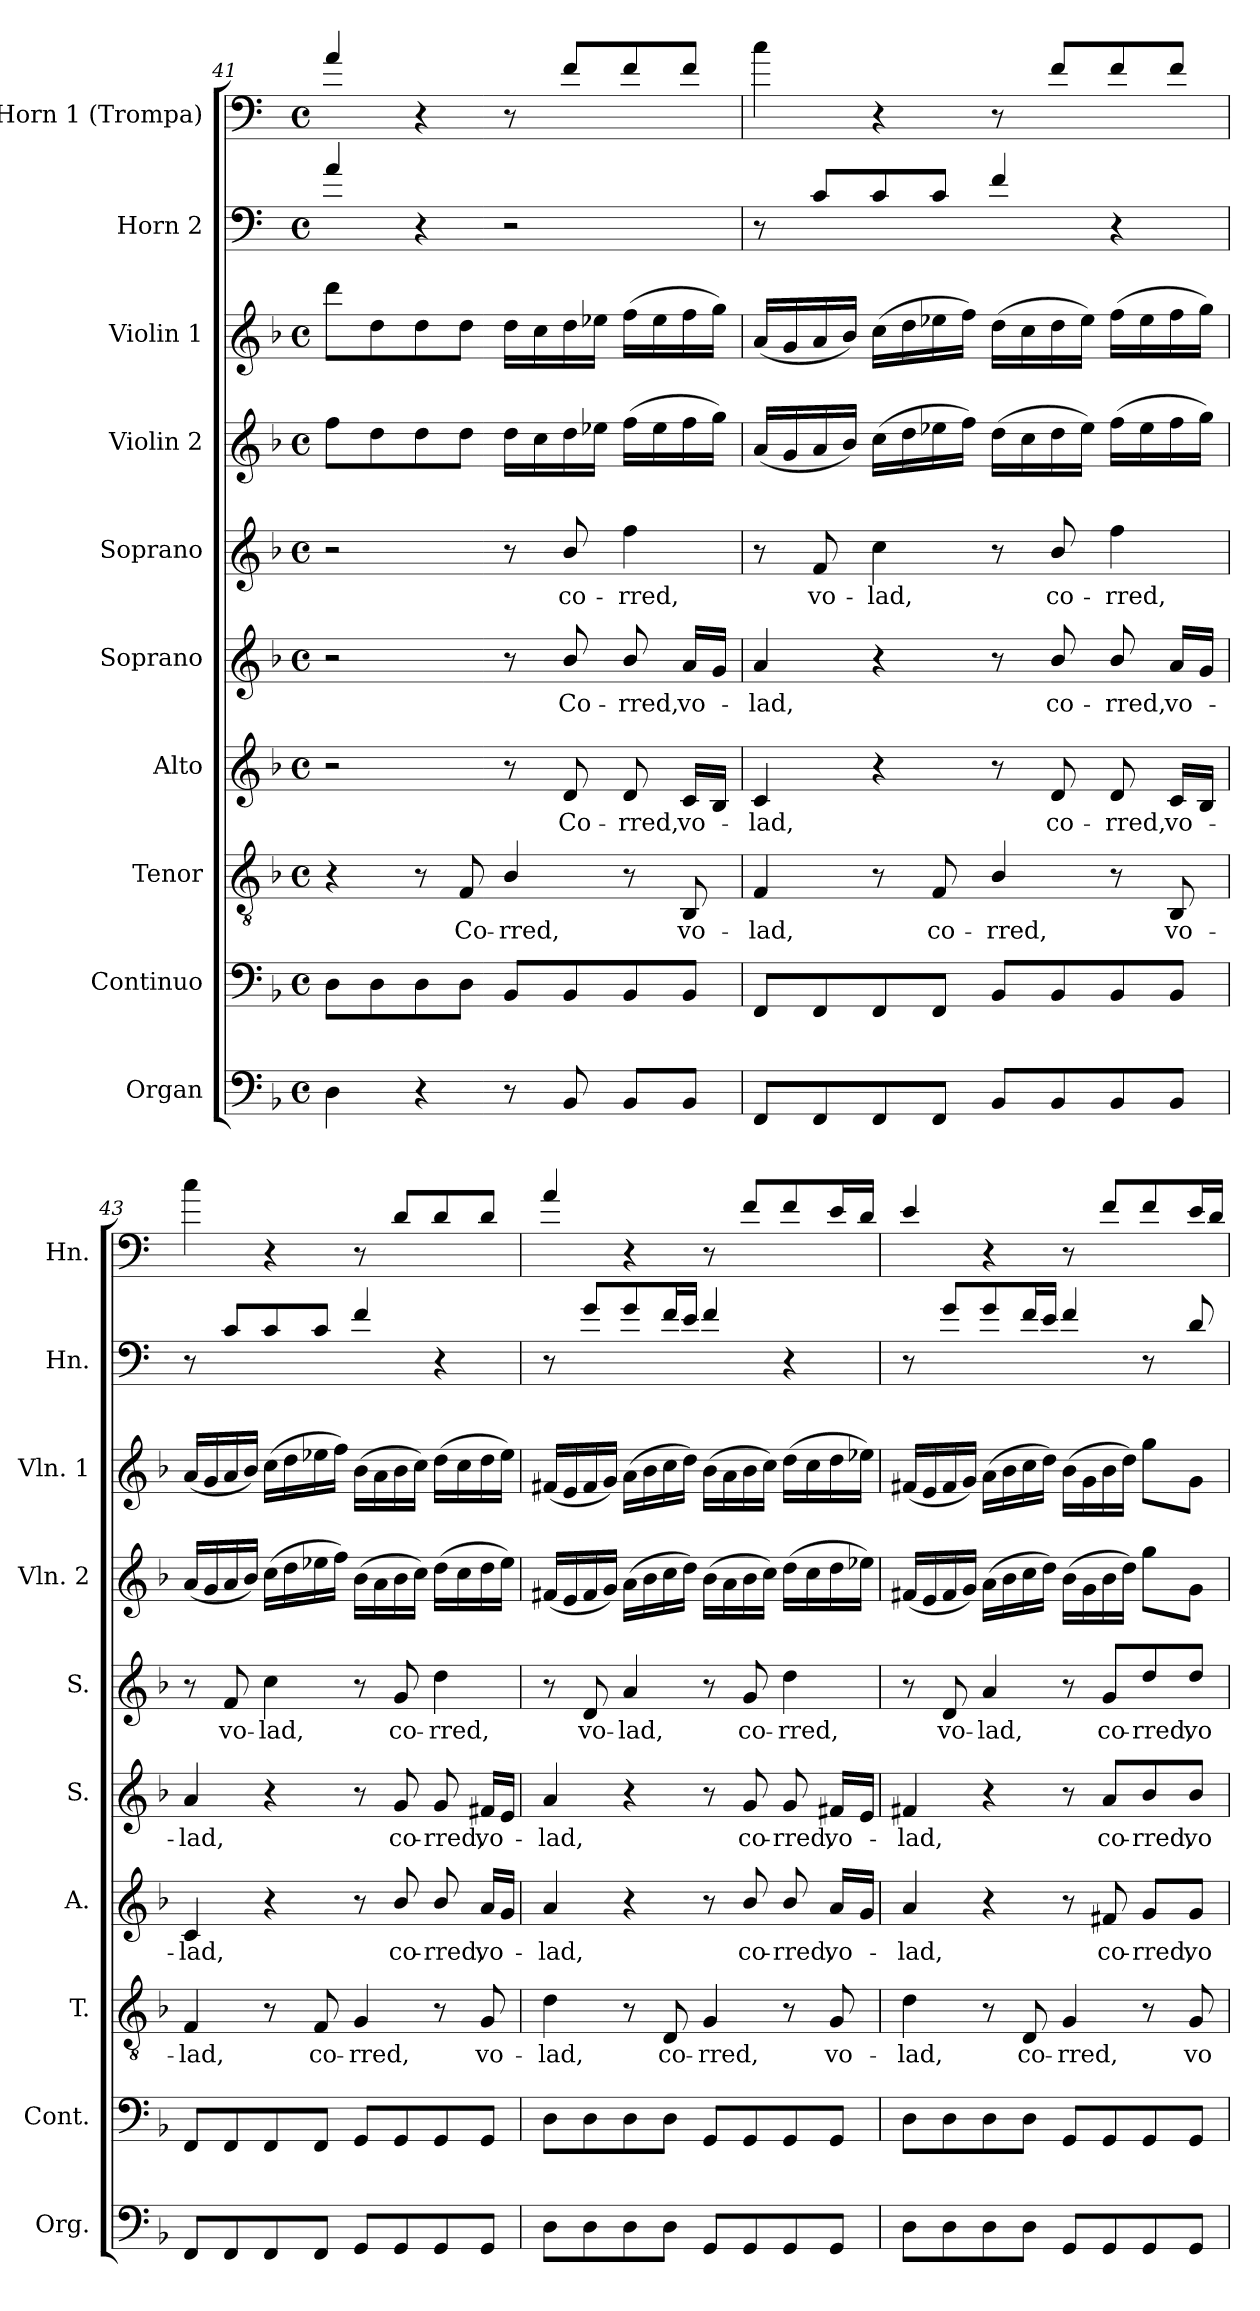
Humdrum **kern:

**kern	**kern	**kern	**text	**kern	**text	**kern	**text	**kern	**text	**kern	**kern	**kern	**kern
*part10	*part9	*part8	*part8	*part7	*part7	*part6	*part6	*part5	*part5	*part4	*part3	*part2	*part1
*staff10	*staff9	*staff8	*staff8	*staff7	*staff7	*staff6	*staff6	*staff5	*staff5	*staff4	*staff3	*staff2	*staff1
*I"Organ	*I"Continuo	*I"Tenor	*	*I"Alto	*	*I"Soprano	*	*I"Soprano	*	*I"Violin 2	*I"Violin 1	*I"Horn  2	*I"Horn  1 (Trompa)
*I'Org.	*I'Cont.	*I'T.	*	*I'A.	*	*I'S.	*	*I'S.	*	*I'Vln. 2	*I'Vln. 1	*I'Hn.	*I'Hn.
*clefF4	*clefF4	*clefGv2	*	*clefG2	*	*clefG2	*	*clefG2	*	*clefG2	*clefG2	*clefF4	*clefF4
*	*	*ITrd7c12	*	*	*	*	*	*	*	*	*	*ITrd4c7	*ITrd4c7
*k[b-]	*k[b-]	*k[b-]	*	*k[b-]	*	*k[b-]	*	*k[b-]	*	*k[b-]	*k[b-]	*k[b-]	*k[b-]
*M4/4	*M4/4	*M4/4	*	*M4/4	*	*M4/4	*	*M4/4	*	*M4/4	*M4/4	*M4/4	*M4/4
*met(c)	*met(c)	*met(c)	*	*met(c)	*	*met(c)	*	*met(c)	*	*met(c)	*met(c)	*met(c)	*met(c)
=41	=41	=41	=41	=41	=41	=41	=41	=41	=41	=41	=41	=41	=41
4D\	8D\L	4r	.	2r	.	2r	.	2r	.	8ff\L	8ddd\L	4d/	4d/
.	8D\	.	.	.	.	.	.	.	.	8dd\	8dd\	.	.
4r	8D\	8r	.	.	.	.	.	.	.	8dd\	8dd\	4r	4r
!	!	!	!LO:LY:b	!	!	!	!	!	!	!	!	!	!
.	8D\J	8FF/	Co-	.	.	.	.	.	.	8dd\J	8dd\J	.	.
!	!	!	!LO:LY:b	!	!	!	!	!	!	!	!	!	!
8r	8BB-/L	4BB-/	-rred,	8r	.	8r	.	8r	.	16dd\LL	16dd\LL	2r	8r
.	.	.	.	.	.	.	.	.	.	16cc\	16cc\	.	.
!	!	!	!	!	!LO:LY:b	!	!LO:LY:b	!	!LO:LY:b	!	!	!	!
8BB-/	8BB-/	.	.	8d/	Co-	8b-/	Co-	8b-/	co-	16dd\	16dd\	.	8B-/L
.	.	.	.	.	.	.	.	.	.	16ee-X\JJ	16ee-X\JJ	.	.
!	!	!	!	!	!LO:LY:b	!	!LO:LY:b	!	!LO:LY:b	!	!	!	!
8BB-/L	8BB-/	8r	.	8d/	-rred,	8b-/	-rred,	4ff\	-rred,	(>16ff\LL	(>16ff\LL	.	8B-/
.	.	.	.	.	.	.	.	.	.	16ee-\	16ee-\	.	.
!	!	!	!LO:LY:b	!	!LO:LY:b	!	!LO:LY:b	!	!	!	!	!	!
8BB-/J	8BB-/J	8BBB-/	vo-	16c/LL	vo-	16a/LL	vo-	.	.	16ff\	16ff\	.	8B-/J
.	.	.	.	16B-/JJ	.	16g/JJ	.	.	.	16gg\JJ)	16gg\JJ)	.	.
!!LO:PB:g=z
=42	=42	=42	=42	=42	=42	=42	=42	=42	=42	=42	=42	=42	=42
!	!	!	!LO:LY:b	!	!LO:LY:b	!	!LO:LY:b	!	!	!	!	!	!
8FF/L	8FF/L	4FF/	-lad,	4c/	-lad,	4a/	-lad,	8r	.	(<16a/LL	(<16a/LL	8r	4f\
.	.	.	.	.	.	.	.	.	.	16g/	16g/	.	.
!	!	!	!	!	!	!	!	!	!LO:LY:b	!	!	!	!
8FF/	8FF/	.	.	.	.	.	.	8f/	vo-	16a/	16a/	8F/L	.
.	.	.	.	.	.	.	.	.	.	16b-/JJ)	16b-/JJ)	.	.
!	!	!	!	!	!	!	!	!	!LO:LY:b	!	!	!	!
8FF/	8FF/	8r	.	4r	.	4r	.	4cc\	-lad,	(>16cc\LL	(>16cc\LL	8F/	4r
.	.	.	.	.	.	.	.	.	.	16dd\	16dd\	.	.
!	!	!	!LO:LY:b	!	!	!	!	!	!	!	!	!	!
8FF/J	8FF/J	8FF/	co-	.	.	.	.	.	.	16ee-X\	16ee-X\	8F/J	.
.	.	.	.	.	.	.	.	.	.	16ff\JJ)	16ff\JJ)	.	.
!	!	!	!LO:LY:b	!	!	!	!	!	!	!	!	!	!
8BB-/L	8BB-/L	4BB-/	-rred,	8r	.	8r	.	8r	.	(>16dd\LL	(>16dd\LL	4B-/	8r
.	.	.	.	.	.	.	.	.	.	16cc\	16cc\	.	.
!	!	!	!	!	!LO:LY:b	!	!LO:LY:b	!	!LO:LY:b	!	!	!	!
8BB-/	8BB-/	.	.	8d/	co-	8b-/	co-	8b-/	co-	16dd\	16dd\	.	8B-/L
.	.	.	.	.	.	.	.	.	.	16ee-\JJ)	16ee-\JJ)	.	.
!	!	!	!	!	!LO:LY:b	!	!LO:LY:b	!	!LO:LY:b	!	!	!	!
8BB-/	8BB-/	8r	.	8d/	-rred,	8b-/	-rred,	4ff\	-rred,	(>16ff\LL	(>16ff\LL	4r	8B-/
.	.	.	.	.	.	.	.	.	.	16ee-\	16ee-\	.	.
!	!	!	!LO:LY:b	!	!LO:LY:b	!	!LO:LY:b	!	!	!	!	!	!
8BB-/J	8BB-/J	8BBB-/	vo-	16c/LL	vo-	16a/LL	vo-	.	.	16ff\	16ff\	.	8B-/J
.	.	.	.	16B-/JJ	.	16g/JJ	.	.	.	16gg\JJ)	16gg\JJ)	.	.
=43	=43	=43	=43	=43	=43	=43	=43	=43	=43	=43	=43	=43	=43
!	!	!	!LO:LY:b	!	!LO:LY:b	!	!LO:LY:b	!	!	!	!	!	!
8FF/L	8FF/L	4FF/	-lad,	4c/	-lad,	4a/	-lad,	8r	.	(<16a/LL	(<16a/LL	8r	4f\
.	.	.	.	.	.	.	.	.	.	16g/	16g/	.	.
!	!	!	!	!	!	!	!	!	!LO:LY:b	!	!	!	!
8FF/	8FF/	.	.	.	.	.	.	8f/	vo-	16a/	16a/	8F/L	.
.	.	.	.	.	.	.	.	.	.	16b-/JJ)	16b-/JJ)	.	.
!	!	!	!	!	!	!	!	!	!LO:LY:b	!	!	!	!
8FF/	8FF/	8r	.	4r	.	4r	.	4cc\	-lad,	(>16cc\LL	(>16cc\LL	8F/	4r
.	.	.	.	.	.	.	.	.	.	16dd\	16dd\	.	.
!	!	!	!LO:LY:b	!	!	!	!	!	!	!	!	!	!
8FF/J	8FF/J	8FF/	co-	.	.	.	.	.	.	16ee-X\	16ee-X\	8F/J	.
.	.	.	.	.	.	.	.	.	.	16ff\JJ)	16ff\JJ)	.	.
!	!	!	!LO:LY:b	!	!	!	!	!	!	!	!	!	!
8GG/L	8GG/L	4GG/	-rred,	8r	.	8r	.	8r	.	(>16b-\LL	(>16b-\LL	4B-/	8r
.	.	.	.	.	.	.	.	.	.	16a\	16a\	.	.
!	!	!	!	!	!LO:LY:b	!	!LO:LY:b	!	!LO:LY:b	!	!	!	!
8GG/	8GG/	.	.	8b-/	co-	8g/	co-	8g/	co-	16b-\	16b-\	.	8G/L
.	.	.	.	.	.	.	.	.	.	16cc\JJ)	16cc\JJ)	.	.
!	!	!	!	!	!LO:LY:b	!	!LO:LY:b	!	!LO:LY:b	!	!	!	!
8GG/	8GG/	8r	.	8b-/	-rred,	8g/	-rred,	4dd\	-rred,	(>16dd\LL	(>16dd\LL	4r	8G/
.	.	.	.	.	.	.	.	.	.	16cc\	16cc\	.	.
!	!	!	!LO:LY:b	!	!LO:LY:b	!	!LO:LY:b	!	!	!	!	!	!
8GG/J	8GG/J	8GG/	vo-	16a/LL	vo-	16f#X/LL	vo-	.	.	16dd\	16dd\	.	8G/J
.	.	.	.	16g/JJ	.	16e/JJ	.	.	.	16ee-\JJ)	16ee-\JJ)	.	.
=44	=44	=44	=44	=44	=44	=44	=44	=44	=44	=44	=44	=44	=44
!	!	!	!LO:LY:b	!	!LO:LY:b	!	!LO:LY:b	!	!	!	!	!	!
8D\L	8D\L	4D\	-lad,	4a/	-lad,	4a/	-lad,	8r	.	(<16f#X/LL	(<16f#X/LL	8r	4d/
.	.	.	.	.	.	.	.	.	.	16e/	16e/	.	.
!	!	!	!	!	!	!	!	!	!LO:LY:b	!	!	!	!
8D\	8D\	.	.	.	.	.	.	8d/	vo-	16f#/	16f#/	8c/L	.
.	.	.	.	.	.	.	.	.	.	16g/JJ)	16g/JJ)	.	.
!	!	!	!	!	!	!	!	!	!LO:LY:b	!	!	!	!
8D\	8D\	8r	.	4r	.	4r	.	4a/	-lad,	(>16a\LL	(>16a\LL	8c/	4r
.	.	.	.	.	.	.	.	.	.	16b-\	16b-\	.	.
!	!	!	!LO:LY:b	!	!	!	!	!	!	!	!	!	!
8D\J	8D\J	8DD/	co-	.	.	.	.	.	.	16cc\	16cc\	16B-/L	.
.	.	.	.	.	.	.	.	.	.	16dd\JJ)	16dd\JJ)	16A/JJ	.
!	!	!	!LO:LY:b	!	!	!	!	!	!	!	!	!	!
8GG/L	8GG/L	4GG/	-rred,	8r	.	8r	.	8r	.	(>16b-\LL	(>16b-\LL	4B-/	8r
.	.	.	.	.	.	.	.	.	.	16a\	16a\	.	.
!	!	!	!	!	!LO:LY:b	!	!LO:LY:b	!	!LO:LY:b	!	!	!	!
8GG/	8GG/	.	.	8b-/	co-	8g/	co-	8g/	co-	16b-\	16b-\	.	8B-/L
.	.	.	.	.	.	.	.	.	.	16cc\JJ)	16cc\JJ)	.	.
!	!	!	!	!	!LO:LY:b	!	!LO:LY:b	!	!LO:LY:b	!	!	!	!
8GG/	8GG/	8r	.	8b-/	-rred,	8g/	-rred,	4dd\	-rred,	(>16dd\LL	(>16dd\LL	4r	8B-/
.	.	.	.	.	.	.	.	.	.	16cc\	16cc\	.	.
!	!	!	!LO:LY:b	!	!LO:LY:b	!	!LO:LY:b	!	!	!	!	!	!
8GG/J	8GG/J	8GG/	vo-	16a/LL	vo-	16f#X/LL	vo-	.	.	16dd\	16dd\	.	16A/L
.	.	.	.	16g/JJ	.	16e/JJ	.	.	.	16ee-X\JJ)	16ee-X\JJ)	.	16G/JJ
!!LO:PB:g=z
=45	=45	=45	=45	=45	=45	=45	=45	=45	=45	=45	=45	=45	=45
!	!	!	!LO:LY:b	!	!LO:LY:b	!	!LO:LY:b	!	!	!	!	!	!
8D\L	8D\L	4D\	-lad,	4a/	-lad,	4f#X/	-lad,	8r	.	(<16f#X/LL	(<16f#X/LL	8r	4A/
.	.	.	.	.	.	.	.	.	.	16e/	16e/	.	.
!	!	!	!	!	!	!	!	!	!LO:LY:b	!	!	!	!
8D\	8D\	.	.	.	.	.	.	8d/	vo-	16f#/	16f#/	8c/L	.
.	.	.	.	.	.	.	.	.	.	16g/JJ)	16g/JJ)	.	.
!	!	!	!	!	!	!	!	!	!LO:LY:b	!	!	!	!
8D\	8D\	8r	.	4r	.	4r	.	4a/	-lad,	(>16a\LL	(>16a\LL	8c/	4r
.	.	.	.	.	.	.	.	.	.	16b-\	16b-\	.	.
!	!	!	!LO:LY:b	!	!	!	!	!	!	!	!	!	!
8D\J	8D\J	8DD/	co-	.	.	.	.	.	.	16cc\	16cc\	16B-/L	.
.	.	.	.	.	.	.	.	.	.	16dd\JJ)	16dd\JJ)	16A/JJ	.
!	!	!	!LO:LY:b	!	!	!	!	!	!	!	!	!	!
8GG/L	8GG/L	4GG/	-rred,	8r	.	8r	.	8r	.	(>16b-\LL	(>16b-\LL	4B-/	8r
.	.	.	.	.	.	.	.	.	.	16g\	16g\	.	.
!	!	!	!	!	!LO:LY:b	!	!LO:LY:b	!	!LO:LY:b	!	!	!	!
8GG/	8GG/	.	.	8f#X/	co-	8a/L	co-	8g/L	co-	16b-\	16b-\	.	8B-/L
.	.	.	.	.	.	.	.	.	.	16dd\JJ)	16dd\JJ)	.	.
!	!	!	!	!	!LO:LY:b	!	!LO:LY:b	!	!LO:LY:b	!	!	!	!
8GG/	8GG/	8r	.	8g/L	-rred,	8b-/	-rred,	8dd/	-rred,	8gg\L	8gg\L	8r	8B-/
!	!	!	!LO:LY:b	!	!LO:LY:b	!	!LO:LY:b	!	!LO:LY:b	!	!	!	!
8GG/J	8GG/J	8GG/	vo-	8g/J	vo-	8b-/J	vo-	8dd/J	vo-	8g\J	8g\J	8G/	16A/L
.	.	.	.	.	.	.	.	.	.	.	.	.	16G/JJ
=	=	=	=	=	=	=	=	=	=	=	=	=	=
*-	*-	*-	*-	*-	*-	*-	*-	*-	*-	*-	*-	*-	*-
